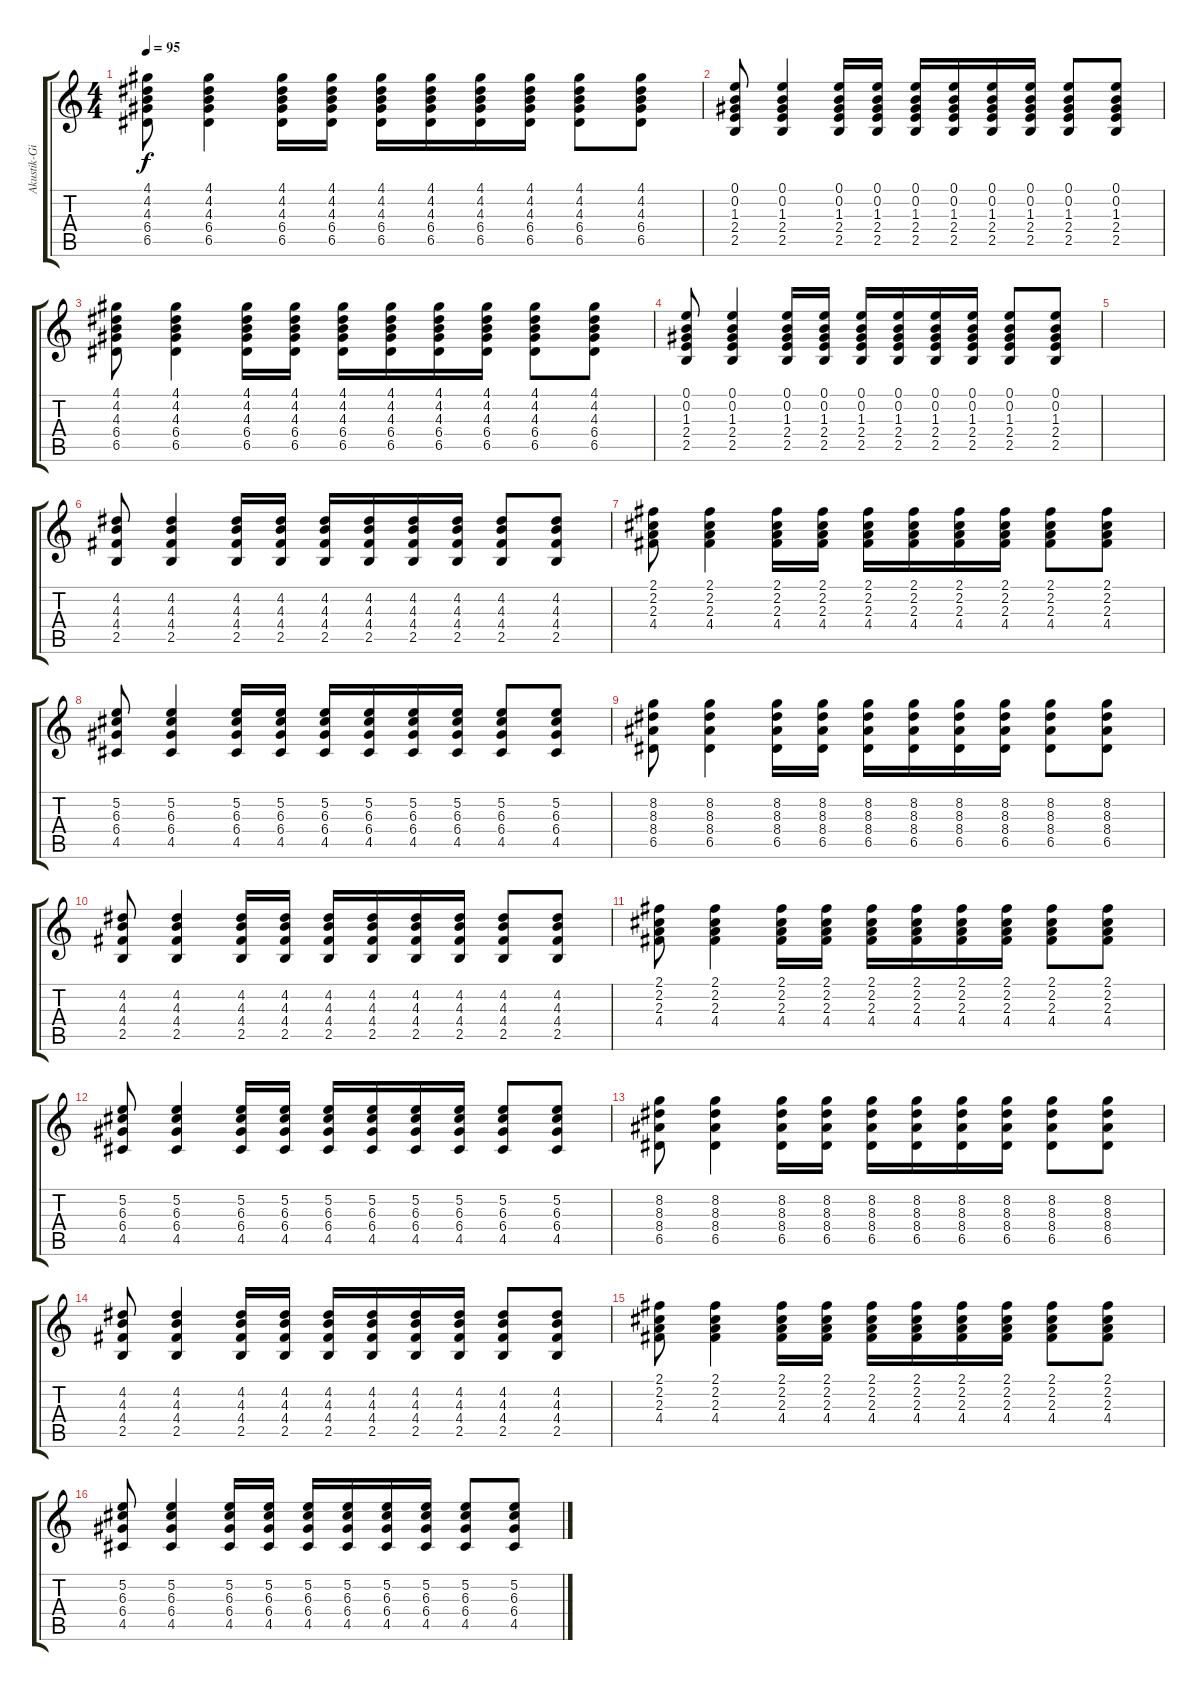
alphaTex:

\track ("Akustik-Gitarre" "Akustik-Gi") {instrument acousticguitarsteel}
\staff {score tabs}
\tuning (E4 B3 G3 D3 A2 E2) {hide}
\ts (4 4)
\tempo 95
\clef g2
\ks c
(4.1 4.2 4.3 6.4 6.5).8{dy f} (4.1 4.2 4.3 6.4 6.5).4 (4.1 4.2 4.3 6.4 6.5).16 (4.1 4.2 4.3 6.4 6.5).16 (4.1 4.2 4.3 6.4 6.5).16 (4.1 4.2 4.3 6.4 6.5).16 (4.1 4.2 4.3 6.4 6.5).16 (4.1 4.2 4.3 6.4 6.5).16 (4.1 4.2 4.3 6.4 6.5).8 (4.1 4.2 4.3 6.4 6.5).8 |
(0.1 0.2 1.3 2.4 2.5).8 (0.1 0.2 1.3 2.4 2.5).4 (0.1 0.2 1.3 2.4 2.5).16 (0.1 0.2 1.3 2.4 2.5).16 (0.1 0.2 1.3 2.4 2.5).16 (0.1 0.2 1.3 2.4 2.5).16 (0.1 0.2 1.3 2.4 2.5).16 (0.1 0.2 1.3 2.4 2.5).16 (0.1 0.2 1.3 2.4 2.5).8 (0.1 0.2 1.3 2.4 2.5).8 |
(4.1 4.2 4.3 6.4 6.5).8 (4.1 4.2 4.3 6.4 6.5).4 (4.1 4.2 4.3 6.4 6.5).16 (4.1 4.2 4.3 6.4 6.5).16 (4.1 4.2 4.3 6.4 6.5).16 (4.1 4.2 4.3 6.4 6.5).16 (4.1 4.2 4.3 6.4 6.5).16 (4.1 4.2 4.3 6.4 6.5).16 (4.1 4.2 4.3 6.4 6.5).8 (4.1 4.2 4.3 6.4 6.5).8 |
(0.1 0.2 1.3 2.4 2.5).8 (0.1 0.2 1.3 2.4 2.5).4 (0.1 0.2 1.3 2.4 2.5).16 (0.1 0.2 1.3 2.4 2.5).16 (0.1 0.2 1.3 2.4 2.5).16 (0.1 0.2 1.3 2.4 2.5).16 (0.1 0.2 1.3 2.4 2.5).16 (0.1 0.2 1.3 2.4 2.5).16 (0.1 0.2 1.3 2.4 2.5).8 (0.1 0.2 1.3 2.4 2.5).8 |
|
(4.2 4.3 4.4 2.5).8{volume 9} (4.2 4.3 4.4 2.5).4 (4.2 4.3 4.4 2.5).16 (4.2 4.3 4.4 2.5).16 (4.2 4.3 4.4 2.5).16 (4.2 4.3 4.4 2.5).16 (4.2 4.3 4.4 2.5).16 (4.2 4.3 4.4 2.5).16 (4.2 4.3 4.4 2.5).8 (4.2 4.3 4.4 2.5).8 |
(2.1 2.2 2.3 4.4).8 (2.1 2.2 2.3 4.4).4 (2.1 2.2 2.3 4.4).16 (2.1 2.2 2.3 4.4).16 (2.1 2.2 2.3 4.4).16 (2.1 2.2 2.3 4.4).16 (2.1 2.2 2.3 4.4).16 (2.1 2.2 2.3 4.4).16 (2.1 2.2 2.3 4.4).8 (2.1 2.2 2.3 4.4).8 |
(5.2 6.3 6.4 4.5).8 (5.2 6.3 6.4 4.5).4 (5.2 6.3 6.4 4.5).16 (5.2 6.3 6.4 4.5).16 (5.2 6.3 6.4 4.5).16 (5.2 6.3 6.4 4.5).16 (5.2 6.3 6.4 4.5).16 (5.2 6.3 6.4 4.5).16 (5.2 6.3 6.4 4.5).8 (5.2 6.3 6.4 4.5).8 |
(8.2 8.3 8.4 6.5).8 (8.2 8.3 8.4 6.5).4 (8.2 8.3 8.4 6.5).16 (8.2 8.3 8.4 6.5).16 (8.2 8.3 8.4 6.5).16 (8.2 8.3 8.4 6.5).16 (8.2 8.3 8.4 6.5).16 (8.2 8.3 8.4 6.5).16 (8.2 8.3 8.4 6.5).8 (8.2 8.3 8.4 6.5).8 |
(4.2 4.3 4.4 2.5).8 (4.2 4.3 4.4 2.5).4 (4.2 4.3 4.4 2.5).16 (4.2 4.3 4.4 2.5).16 (4.2 4.3 4.4 2.5).16 (4.2 4.3 4.4 2.5).16 (4.2 4.3 4.4 2.5).16 (4.2 4.3 4.4 2.5).16 (4.2 4.3 4.4 2.5).8 (4.2 4.3 4.4 2.5).8 |
(2.1 2.2 2.3 4.4).8 (2.1 2.2 2.3 4.4).4 (2.1 2.2 2.3 4.4).16 (2.1 2.2 2.3 4.4).16 (2.1 2.2 2.3 4.4).16 (2.1 2.2 2.3 4.4).16 (2.1 2.2 2.3 4.4).16 (2.1 2.2 2.3 4.4).16 (2.1 2.2 2.3 4.4).8 (2.1 2.2 2.3 4.4).8 |
(5.2 6.3 6.4 4.5).8 (5.2 6.3 6.4 4.5).4 (5.2 6.3 6.4 4.5).16 (5.2 6.3 6.4 4.5).16 (5.2 6.3 6.4 4.5).16 (5.2 6.3 6.4 4.5).16 (5.2 6.3 6.4 4.5).16 (5.2 6.3 6.4 4.5).16 (5.2 6.3 6.4 4.5).8 (5.2 6.3 6.4 4.5).8 |
(8.2 8.3 8.4 6.5).8 (8.2 8.3 8.4 6.5).4 (8.2 8.3 8.4 6.5).16 (8.2 8.3 8.4 6.5).16 (8.2 8.3 8.4 6.5).16 (8.2 8.3 8.4 6.5).16 (8.2 8.3 8.4 6.5).16 (8.2 8.3 8.4 6.5).16 (8.2 8.3 8.4 6.5).8 (8.2 8.3 8.4 6.5).8 |
(4.2 4.3 4.4 2.5).8{volume 9} (4.2 4.3 4.4 2.5).4 (4.2 4.3 4.4 2.5).16 (4.2 4.3 4.4 2.5).16 (4.2 4.3 4.4 2.5).16 (4.2 4.3 4.4 2.5).16 (4.2 4.3 4.4 2.5).16 (4.2 4.3 4.4 2.5).16 (4.2 4.3 4.4 2.5).8 (4.2 4.3 4.4 2.5).8 |
(2.1 2.2 2.3 4.4).8 (2.1 2.2 2.3 4.4).4 (2.1 2.2 2.3 4.4).16 (2.1 2.2 2.3 4.4).16 (2.1 2.2 2.3 4.4).16 (2.1 2.2 2.3 4.4).16 (2.1 2.2 2.3 4.4).16 (2.1 2.2 2.3 4.4).16 (2.1 2.2 2.3 4.4).8 (2.1 2.2 2.3 4.4).8 |
(5.2 6.3 6.4 4.5).8 (5.2 6.3 6.4 4.5).4 (5.2 6.3 6.4 4.5).16 (5.2 6.3 6.4 4.5).16 (5.2 6.3 6.4 4.5).16 (5.2 6.3 6.4 4.5).16 (5.2 6.3 6.4 4.5).16 (5.2 6.3 6.4 4.5).16 (5.2 6.3 6.4 4.5).8 (5.2 6.3 6.4 4.5).8
